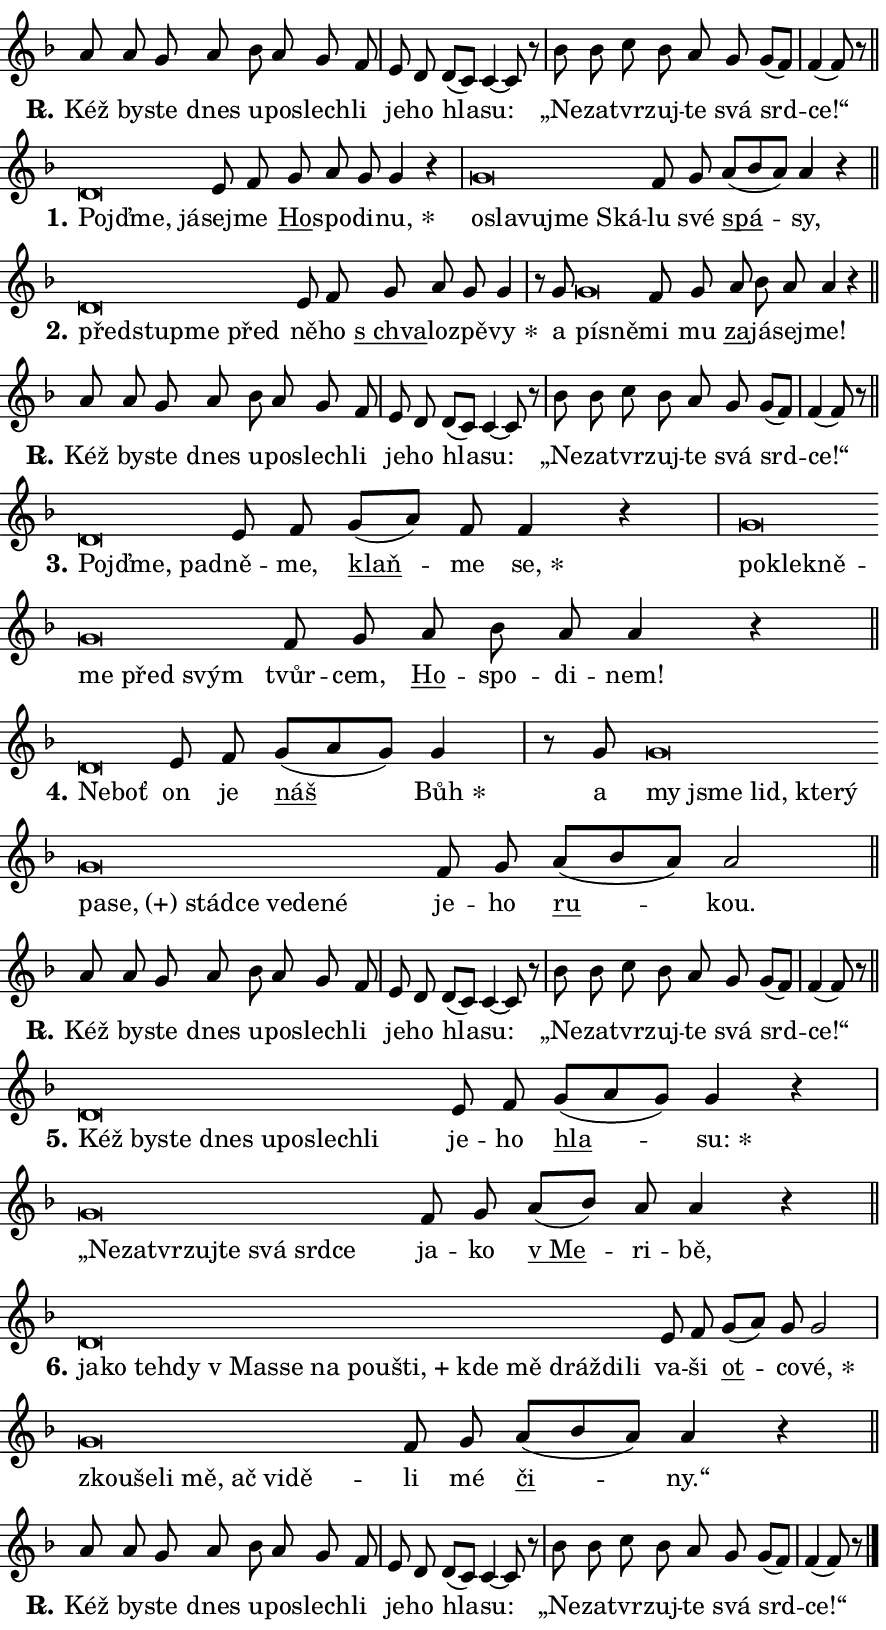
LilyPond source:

\version "2.24.0"
\header { tagline = "" }
\paper {
  indent = 0\cm
  top-margin = 0\cm
  right-margin = 0.13\cm % to fit lyric hyphens
  bottom-margin = 0\cm
  left-margin = 0\cm
  paper-width = 15\cm
  page-breaking = #ly:one-page-breaking
  system-system-spacing.basic-distance = #11
  score-system-spacing.basic-distance = #11
  ragged-last = ##f
}


%% Author: Thomas Morley
%% https://lists.gnu.org/archive/html/lilypond-user/2020-05/msg00002.html
#(define (line-position grob)
"Returns position of @var[grob} in current system:
   @code{'start}, if at first time-step
   @code{'end}, if at last time-step
   @code{'middle} otherwise
"
  (let* ((col (ly:item-get-column grob))
         (ln (ly:grob-object col 'left-neighbor))
         (rn (ly:grob-object col 'right-neighbor))
         (col-to-check-left (if (ly:grob? ln) ln col))
         (col-to-check-right (if (ly:grob? rn) rn col))
         (break-dir-left
           (and
             (ly:grob-property col-to-check-left 'non-musical #f)
             (ly:item-break-dir col-to-check-left)))
         (break-dir-right
           (and
             (ly:grob-property col-to-check-right 'non-musical #f)
             (ly:item-break-dir col-to-check-right))))
        (cond ((eqv? 1 break-dir-left) 'start)
              ((eqv? -1 break-dir-right) 'end)
              (else 'middle))))

#(define (tranparent-at-line-position vctor)
  (lambda (grob)
  "Relying on @code{line-position} select the relevant enry from @var{vctor}.
Used to determine transparency,"
    (case (line-position grob)
      ((end) (not (vector-ref vctor 0)))
      ((middle) (not (vector-ref vctor 1)))
      ((start) (not (vector-ref vctor 2))))))

noteHeadBreakVisibility =
#(define-music-function (break-visibility)(vector?)
"Makes @code{NoteHead}s transparent relying on @var{break-visibility}"
#{
  \override NoteHead.transparent =
    #(tranparent-at-line-position break-visibility)
#})

#(define delete-ledgers-for-transparent-note-heads
  (lambda (grob)
    "Reads whether a @code{NoteHead} is transparent.
If so this @code{NoteHead} is removed from @code{'note-heads} from
@var{grob}, which is supposed to be @code{LedgerLineSpanner}.
As a result ledgers are not printed for this @code{NoteHead}"
    (let* ((nhds-array (ly:grob-object grob 'note-heads))
           (nhds-list
             (if (ly:grob-array? nhds-array)
                 (ly:grob-array->list nhds-array)
                 '()))
           ;; Relies on the transparent-property being done before
           ;; Staff.LedgerLineSpanner.after-line-breaking is executed.
           ;; This is fragile ...
           (to-keep
             (remove
               (lambda (nhd)
                 (ly:grob-property nhd 'transparent #f))
               nhds-list)))
      ;; TODO find a better method to iterate over grob-arrays, similiar
      ;; to filter/remove etc for lists
      ;; For now rebuilt from scratch
      (set! (ly:grob-object grob 'note-heads)  '())
      (for-each
        (lambda (nhd)
          (ly:pointer-group-interface::add-grob grob 'note-heads nhd))
        to-keep))))

squashNotes = {
  \override NoteHead.X-extent = #'(-0.2 . 0.2)
  \override NoteHead.Y-extent = #'(-0.75 . 0)
  \override NoteHead.stencil =
    #(lambda (grob)
       (let ((pos (ly:grob-property grob 'staff-position)))
         (begin
           (if (< pos -7) (display "ERROR: Lower brevis then expected\n") (display ""))
           (if (<= pos -6) ly:text-interface::print ly:note-head::print))))
}
unSquashNotes = {
  \revert NoteHead.X-extent
  \revert NoteHead.Y-extent
  \revert NoteHead.stencil
}

hideNotes = \noteHeadBreakVisibility #begin-of-line-visible
unHideNotes = \noteHeadBreakVisibility #all-visible

% work-around for resetting accidentals
% https://lilypond.org/doc/v2.23/Documentation/notation/displaying-rhythms#unmetered-music
cadenzaMeasure = {
  \cadenzaOff
  \partial 1024 s1024
  \cadenzaOn
}

#(define-markup-command (accent layout props text) (markup?)
  "Underline accented syllable"
  (interpret-markup layout props
    #{\markup \override #'(offset . 4.3) \underline { #text }#}))

responsum = \markup \concat {
  "R" \hspace #-1.05 \path #0.1 #'((moveto 0 0.07) (lineto 0.9 0.8)) \hspace #0.05 "."
}

spaceSize = #0.6828661417322834 % exact space size for TeX Gyre Schola

\layout {
  \context {
    \Staff
    \remove "Time_signature_engraver"
    \override LedgerLineSpanner.after-line-breaking = #delete-ledgers-for-transparent-note-heads
  }
  \context {
    \Lyrics {
      \override LyricSpace.minimum-distance = \spaceSize
      \override LyricText.font-name = #"TeX Gyre Schola"
      \override LyricText.font-size = 1
      \override StanzaNumber.font-name = #"TeX Gyre Schola Bold"
      \override StanzaNumber.font-size = 1
    }
  }
  \context {
    \Score 
    \override NoteHead.text =
      #(lambda (grob) 
        (let ((pos (ly:grob-property grob 'staff-position)))
          #{\markup {
            \combine
              \halign #-0.55 \raise #(if (= pos -6) 0 0.5) \override #'(thickness . 2) \draw-line #'(3.2 . 0)
              \musicglyph "noteheads.sM1"
          }#}))
  }
}

% magnetic-lyrics.ily
%
%   written by
%     Jean Abou Samra <jean@abou-samra.fr>
%     Werner Lemberg <wl@gnu.org>
%
%   adapted by
%     Jiri Hon <jiri.hon@gmail.com>
%
% Version 2022-Apr-15

% https://www.mail-archive.com/lilypond-user@gnu.org/msg149350.html

#(define (Left_hyphen_pointer_engraver context)
   "Collect syllable-hyphen-syllable occurrences in lyrics and store
them in properties.  This engraver only looks to the left.  For
example, if the lyrics input is @code{foo -- bar}, it does the
following.

@itemize @bullet
@item
Set the @code{text} property of the @code{LyricHyphen} grob between
@q{foo} and @q{bar} to @code{foo}.

@item
Set the @code{left-hyphen} property of the @code{LyricText} grob with
text @q{foo} to the @code{LyricHyphen} grob between @q{foo} and
@q{bar}.
@end itemize

Use this auxiliary engraver in combination with the
@code{lyric-@/text::@/apply-@/magnetic-@/offset!} hook."
   (let ((hyphen #f)
         (text #f))
     (make-engraver
      (acknowledgers
       ((lyric-syllable-interface engraver grob source-engraver)
        (set! text grob)))
      (end-acknowledgers
       ((lyric-hyphen-interface engraver grob source-engraver)
        ;(when (not (grob::has-interface grob 'lyric-space-interface))
          (set! hyphen grob)));)
      ((stop-translation-timestep engraver)
       (when (and text hyphen)
         (ly:grob-set-object! text 'left-hyphen hyphen))
       (set! text #f)
       (set! hyphen #f)))))

#(define (lyric-text::apply-magnetic-offset! grob)
   "If the space between two syllables is less than the value in
property @code{LyricText@/.details@/.squash-threshold}, move the right
syllable to the left so that it gets concatenated with the left
syllable.

Use this function as a hook for
@code{LyricText@/.after-@/line-@/breaking} if the
@code{Left_@/hyphen_@/pointer_@/engraver} is active."
   (let ((hyphen (ly:grob-object grob 'left-hyphen #f)))
     (when hyphen
       (let ((left-text (ly:spanner-bound hyphen LEFT)))
         (when (grob::has-interface left-text 'lyric-syllable-interface)
           (let* ((common (ly:grob-common-refpoint grob left-text X))
                  (this-x-ext (ly:grob-extent grob common X))
                  (left-x-ext
                   (begin
                     ;; Trigger magnetism for left-text.
                     (ly:grob-property left-text 'after-line-breaking)
                     (ly:grob-extent left-text common X)))
                  ;; `delta` is the gap width between two syllables.
                  (delta (- (interval-start this-x-ext)
                            (interval-end left-x-ext)))
                  (details (ly:grob-property grob 'details))
                  (threshold (assoc-get 'squash-threshold details 0.2)))
             (when (< delta threshold)
               (let* (;; We have to manipulate the input text so that
                      ;; ligatures crossing syllable boundaries are not
                      ;; disabled.  For languages based on the Latin
                      ;; script this is essentially a beautification.
                      ;; However, for non-Western scripts it can be a
                      ;; necessity.
                      (lt (ly:grob-property left-text 'text))
                      (rt (ly:grob-property grob 'text))
                      (is-space (grob::has-interface hyphen 'lyric-space-interface))
                      (space (if is-space " " ""))
                      (extra-delta (if is-space spaceSize 0))
                      ;; Append new syllable.
                      (ltrt-space (if (and (string? lt) (string? rt))
                                (string-append lt space rt)
                                (make-concat-markup (list lt space rt))))
                      ;; Right-align `ltrt` to the right side.
                      (ltrt-space-markup (grob-interpret-markup
                               grob
                               (make-translate-markup
                                (cons (interval-length this-x-ext) 0)
                                (make-right-align-markup ltrt-space)))))
                 (begin
                   ;; Don't print `left-text`.
                   (ly:grob-set-property! left-text 'stencil #f)
                   ;; Set text and stencil (which holds all collected
                   ;; syllables so far) and shift it to the left.
                   (ly:grob-set-property! grob 'text ltrt-space)
                   (ly:grob-set-property! grob 'stencil ltrt-space-markup)
                   (ly:grob-translate-axis! grob (- (- delta extra-delta)) X))))))))))


#(define (lyric-hyphen::displace-bounds-first grob)
   ;; Make very sure this callback isn't triggered too early.
   (let ((left (ly:spanner-bound grob LEFT))
         (right (ly:spanner-bound grob RIGHT)))
     (ly:grob-property left 'after-line-breaking)
     (ly:grob-property right 'after-line-breaking)
     (ly:lyric-hyphen::print grob)))

squashThreshold = #0.4

\layout {
  \context {
    \Lyrics
    \consists #Left_hyphen_pointer_engraver
    \override LyricText.after-line-breaking =
      #lyric-text::apply-magnetic-offset!
    \override LyricHyphen.stencil = #lyric-hyphen::displace-bounds-first
    \override LyricText.details.squash-threshold = \squashThreshold
    \override LyricHyphen.minimum-distance = 0
    \override LyricHyphen.minimum-length = \squashThreshold
  }
}

squashText = \override LyricText.details.squash-threshold = 9999
unSquashText = \override LyricText.details.squash-threshold = \squashThreshold

leftText = \override LyricText.self-alignment-X = #LEFT
unLeftText = \revert LyricText.self-alignment-X

starOffset = #(lambda (grob) 
                (let ((x_offset (ly:self-alignment-interface::aligned-on-x-parent grob)))
                  (if (= x_offset 0) 0 (+ x_offset 1.2))))

star = #(define-music-function (syllable)(string?)
"Append star separator at the end of a syllable"
#{
  \once \override LyricText.X-offset = #starOffset
  \lyricmode { \markup {
    #syllable
    \override #'((font-name . "TeX Gyre Schola Bold")) \hspace #0.2 \lower #0.65 \larger "*"
  } }
#})

starAccent = #(define-music-function (syllable)(string?)
"Append star separator at the end of a syllable and make accent"
#{
  \once \override LyricText.X-offset = #starOffset
  \lyricmode { \markup {
    \accent #syllable
    \override #'((font-name . "TeX Gyre Schola Bold")) \hspace #0.2 \lower #0.65 \larger "*"
  } }
#})

breath = #(define-music-function (syllable)(string?)
"Append breathing indicator at the end of a syllable"
#{
  \lyricmode { \markup { #syllable "+" } }
#})

optionalBreath = #(define-music-function (syllable)(string?)
"Append optional breathing indicator at the end of a syllable"
#{
  \lyricmode { \markup { #syllable "(+)" } }
#})


\score {
    <<
        \new Voice = "melody" { \cadenzaOn \key f \major \relative { a'8 a g a bes a g f \cadenzaMeasure \bar "|" e d \bar "" d[( c)] c4~ c8 r8 \cadenzaMeasure \bar "|" bes' bes c bes a g g[( f)] \cadenzaMeasure \bar "|" f4( f8)] r \cadenzaMeasure \bar "||" \break } }
        \new Lyrics \lyricsto "melody" { \lyricmode { \set stanza = \responsum
Kéž by -- ste dnes u -- po -- slech -- li je -- ho hla -- su: „Ne -- za -- tvr -- zuj -- te svá srd -- ce!“ } }
    >>
    \layout {}
}

\score {
    <<
        \new Voice = "melody" { \cadenzaOn \key f \major \relative { \squashNotes d'\breve*1/16 \hideNotes \breve*1/16 \breve*1/16 \bar "" \unHideNotes \unSquashNotes e8 f \bar "" g a g g4 r \cadenzaMeasure \bar "|" \squashNotes g\breve*1/16 \hideNotes \breve*1/16 \bar "" \breve*1/16 \bar "" \breve*1/16 \breve*1/16 \bar "" \unHideNotes \unSquashNotes f8 g \bar "" a[( bes a)] a4 r \cadenzaMeasure \bar "||" \break } }
        \new Lyrics \lyricsto "melody" { \lyricmode { \set stanza = "1."
\leftText Pojď -- \squashText me, já -- \unLeftText \unSquashText sej -- me \markup \accent Ho -- spo -- di -- \star nu, \leftText o -- \squashText sla -- vu -- jme Ská -- \unLeftText \unSquashText lu své \markup \accent spá -- sy, } }
    >>
    \layout {}
}

\score {
    <<
        \new Voice = "melody" { \cadenzaOn \key f \major \relative { \squashNotes d'\breve*1/16 \hideNotes \breve*1/16 \bar "" \breve*1/16 \breve*1/16 \bar "" \unHideNotes \unSquashNotes e8 f \bar "" g a g g4 \cadenzaMeasure \bar "|" r8 g \squashNotes g\breve*1/16 \hideNotes \breve*1/16 \bar "" \unHideNotes \unSquashNotes f8 g \bar "" a bes a a4 r \cadenzaMeasure \bar "||" \break } }
        \new Lyrics \lyricsto "melody" { \lyricmode { \set stanza = "2."
\leftText před -- \squashText stup -- me před \unLeftText \unSquashText ně -- ho \markup \accent "s chva" -- lo -- zpě -- \star vy a \leftText pí -- \squashText sně -- \unLeftText \unSquashText mi mu \markup \accent za -- já -- sej -- me! } }
    >>
    \layout {}
}

\score {
    <<
        \new Voice = "melody" { \cadenzaOn \key f \major \relative { a'8 a g a bes a g f \cadenzaMeasure \bar "|" e d \bar "" d[( c)] c4~ c8 r8 \cadenzaMeasure \bar "|" bes' bes c bes a g g[( f)] \cadenzaMeasure \bar "|" f4( f8)] r \cadenzaMeasure \bar "||" \break } }
        \new Lyrics \lyricsto "melody" { \lyricmode { \set stanza = \responsum
Kéž by -- ste dnes u -- po -- slech -- li je -- ho hla -- su: „Ne -- za -- tvr -- zuj -- te svá srd -- ce!“ } }
    >>
    \layout {}
}

\score {
    <<
        \new Voice = "melody" { \cadenzaOn \key f \major \relative { \squashNotes d'\breve*1/16 \hideNotes \breve*1/16 \breve*1/16 \bar "" \unHideNotes \unSquashNotes e8 f \bar "" g[( a)] f f4 r \cadenzaMeasure \bar "|" \squashNotes g\breve*1/16 \hideNotes \breve*1/16 \bar "" \breve*1/16 \bar "" \breve*1/16 \bar "" \breve*1/16 \breve*1/16 \bar "" \unHideNotes \unSquashNotes f8 g \bar "" a bes a a4 r \cadenzaMeasure \bar "||" \break } }
        \new Lyrics \lyricsto "melody" { \lyricmode { \set stanza = "3."
\leftText Pojď -- \squashText me, pad -- \unLeftText \unSquashText ně -- me, \markup \accent klaň -- me \star se, \leftText po -- \squashText kle -- kně -- me před svým \unLeftText \unSquashText tvůr -- cem, \markup \accent Ho -- spo -- di -- nem! } }
    >>
    \layout {}
}

\score {
    <<
        \new Voice = "melody" { \cadenzaOn \key f \major \relative { \squashNotes d'\breve*1/16 \hideNotes \breve*1/16 \bar "" \unHideNotes \unSquashNotes e8 f \bar "" g[( a g)] g4 \cadenzaMeasure \bar "|" r8 g \squashNotes g\breve*1/16 \hideNotes \breve*1/16 \bar "" \breve*1/16 \bar "" \breve*1/16 \bar "" \breve*1/16 \bar "" \breve*1/16 \bar "" \breve*1/16 \bar "" \breve*1/16 \bar "" \breve*1/16 \bar "" \breve*1/16 \bar "" \breve*1/16 \breve*1/16 \bar "" \unHideNotes \unSquashNotes f8 g \bar "" a[( bes a)] a2 \cadenzaMeasure \bar "||" \break } }
        \new Lyrics \lyricsto "melody" { \lyricmode { \set stanza = "4."
\leftText Ne -- \squashText boť \unLeftText \unSquashText on je \markup \accent náš \star Bůh a \leftText my \squashText jsme lid, kte -- rý pa -- \optionalBreath se, stád -- ce ve -- de -- né \unLeftText \unSquashText je -- ho \markup \accent ru -- kou. } }
    >>
    \layout {}
}

\score {
    <<
        \new Voice = "melody" { \cadenzaOn \key f \major \relative { a'8 a g a bes a g f \cadenzaMeasure \bar "|" e d \bar "" d[( c)] c4~ c8 r8 \cadenzaMeasure \bar "|" bes' bes c bes a g g[( f)] \cadenzaMeasure \bar "|" f4( f8)] r \cadenzaMeasure \bar "||" \break } }
        \new Lyrics \lyricsto "melody" { \lyricmode { \set stanza = \responsum
Kéž by -- ste dnes u -- po -- slech -- li je -- ho hla -- su: „Ne -- za -- tvr -- zuj -- te svá srd -- ce!“ } }
    >>
    \layout {}
}

\score {
    <<
        \new Voice = "melody" { \cadenzaOn \key f \major \relative { \squashNotes d'\breve*1/16 \hideNotes \breve*1/16 \bar "" \breve*1/16 \bar "" \breve*1/16 \bar "" \breve*1/16 \bar "" \breve*1/16 \bar "" \breve*1/16 \breve*1/16 \bar "" \unHideNotes \unSquashNotes e8 f \bar "" g[( a g)] g4 r \cadenzaMeasure \bar "|" \squashNotes g\breve*1/16 \hideNotes \breve*1/16 \bar "" \breve*1/16 \bar "" \breve*1/16 \bar "" \breve*1/16 \bar "" \breve*1/16 \bar "" \breve*1/16 \breve*1/16 \bar "" \unHideNotes \unSquashNotes f8 g \bar "" a[( bes)] a a4 r \cadenzaMeasure \bar "||" \break } }
        \new Lyrics \lyricsto "melody" { \lyricmode { \set stanza = "5."
\leftText Kéž \squashText by -- ste dnes u -- po -- slech -- li \unLeftText \unSquashText je -- ho \markup \accent hla -- \star su: \leftText „Ne -- \squashText za -- tvr -- zuj -- te svá srd -- ce \unLeftText \unSquashText ja -- ko \markup \accent "v Me" -- ri -- bě, } }
    >>
    \layout {}
}

\score {
    <<
        \new Voice = "melody" { \cadenzaOn \key f \major \relative { \squashNotes d'\breve*1/16 \hideNotes \breve*1/16 \bar "" \breve*1/16 \bar "" \breve*1/16 \bar "" \breve*1/16 \bar "" \breve*1/16 \bar "" \breve*1/16 \bar "" \breve*1/16 \bar "" \breve*1/16 \bar "" \breve*1/16 \bar "" \breve*1/16 \bar "" \breve*1/16 \bar "" \breve*1/16 \breve*1/16 \bar "" \unHideNotes \unSquashNotes e8 f \bar "" g[( a)] g g2 \cadenzaMeasure \bar "|" \squashNotes g\breve*1/16 \hideNotes \breve*1/16 \bar "" \breve*1/16 \bar "" \breve*1/16 \bar "" \breve*1/16 \bar "" \breve*1/16 \breve*1/16 \bar "" \unHideNotes \unSquashNotes f8 g \bar "" a[( bes a)] a4 r \cadenzaMeasure \bar "||" \break } }
        \new Lyrics \lyricsto "melody" { \lyricmode { \set stanza = "6."
\leftText ja -- \squashText ko teh -- dy "v Ma" -- sse na pou -- \breath "šti," kde mě dráž -- di -- li \unLeftText \unSquashText va -- ši \markup \accent ot -- co -- \star vé, \leftText zkou -- \squashText še -- li mě, ač vi -- dě -- \unLeftText \unSquashText li mé \markup \accent či -- ny.“ } }
    >>
    \layout {}
}

\score {
    <<
        \new Voice = "melody" { \cadenzaOn \key f \major \relative { a'8 a g a bes a g f \cadenzaMeasure \bar "|" e d \bar "" d[( c)] c4~ c8 r8 \cadenzaMeasure \bar "|" bes' bes c bes a g g[( f)] \cadenzaMeasure \bar "|" f4( f8)] r \cadenzaMeasure \bar "||" \break } \bar "|." }
        \new Lyrics \lyricsto "melody" { \lyricmode { \set stanza = \responsum
Kéž by -- ste dnes u -- po -- slech -- li je -- ho hla -- su: „Ne -- za -- tvr -- zuj -- te svá srd -- ce!“ } }
    >>
    \layout {}
}
